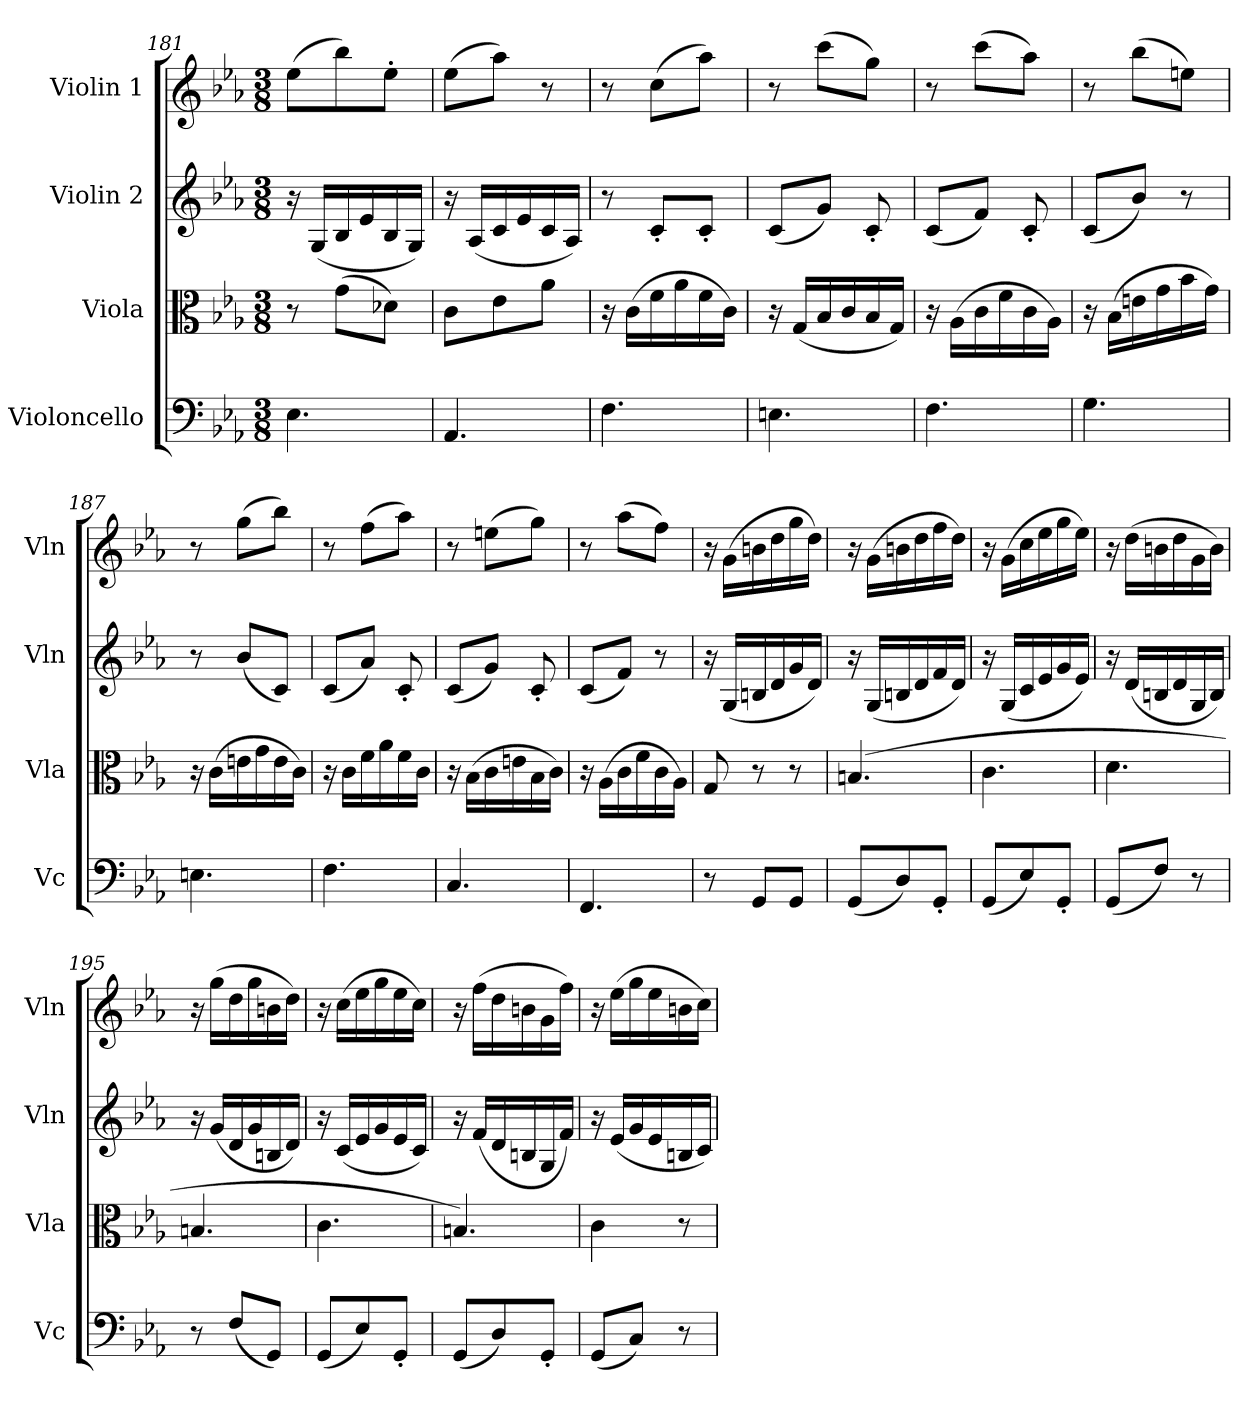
**kern	**kern	**kern	**kern
*part4	*part3	*part2	*part1
*staff4	*staff3	*staff2	*staff1
*I"Violoncello	*I"Viola	*I"Violin 2	*I"Violin 1
*I'Vc	*I'Vla	*I'Vln	*I'Vln
*clefF4	*clefC3	*clefG2	*clefG2
*k[b-e-a-]	*k[b-e-a-]	*k[b-e-a-]	*k[b-e-a-]
*M3/8	*M3/8	*M3/8	*M3/8
=181	=181	=181	=181
4.E-\	8r	16r	(>8ee-\L
.	.	(<16G/LL	.
.	(>8g\L	16B-/	8bb-\)
.	.	16e-/	.
.	8d-X\J)	16B-/	8ee-'\J
.	.	16G/JJ)	.
=182	=182	=182	=182
4.AA-/	8c\L	16r	(>8ee-\L
.	.	(<16A-/LL	.
.	8e-\	16c/	8aa-\J)
.	.	16e-/	.
.	8a-\J	16c/	8r
.	.	16A-/JJ)	.
=183	=183	=183	=183
4.F\	16r	8r	8r
.	(>16c\LL	.	.
.	16f\	8c'/L	(>8cc\L
.	16a-\	.	.
.	16f\	8c'/J	8aa-\J)
.	16c\JJ)	.	.
=184	=184	=184	=184
4.En\	16r	(<8c/L	8r
.	(<16G/LL	.	.
.	16B-/	8g/J)	(>8ccc\L
.	16c/	.	.
.	16B-/	8c'/	8gg\J)
.	16G/JJ)	.	.
=185	=185	=185	=185
4.F\	16r	(<8c/L	8r
.	(>16A-\LL	.	.
.	16c\	8f/J)	(>8ccc\L
.	16f\	.	.
.	16c\	8c'/	8aa-\J)
.	16A-\JJ)	.	.
=186	=186	=186	=186
4.G\	16r	(<8c/L	8r
.	(>16B-\LL	.	.
.	16en\	8b-/J)	(>8bb-\L
.	16g\	.	.
.	16b-\	8r	8een\J)
.	16g\JJ)	.	.
=187	=187	=187	=187
4.En\	16r	8r	8r
.	(>16c\LL	.	.
.	16en\	(<8b-/L	(>8gg\L
.	16g\	.	.
.	16e\	8c/J)	8bb-\J)
.	16c\JJ)	.	.
=188	=188	=188	=188
4.F\	16r	(<8c/L	8r
.	16c\LL	.	.
.	16f\	8a-/J)	(>8ff\L
.	16a-\	.	.
.	16f\	8c'/	8aa-\J)
.	16c\JJ	.	.
!!LO:LB:g=z
=189	=189	=189	=189
4.C/	16r	(<8c/L	8r
.	(>16B-\LL	.	.
.	16c\	8g/J)	(>8een\L
.	16en\	.	.
.	16B-\	8c'/	8gg\J)
.	16c\JJ)	.	.
=190	=190	=190	=190
4.FF/	16r	(<8c/L	8r
.	(>16A-\LL	.	.
.	16c\	8f/J)	(>8aa-\L
.	16f\	.	.
.	16c\	8r	8ff\J)
.	16A-\JJ)	.	.
=191	=191	=191	=191
8r	8G/	16r	16r
.	.	(<16G/LL	(>16g\LL
8GG/L	8r	16Bn/	16bn\
.	.	16d/	16dd\
8GG/J	8r	16g/	16gg\
.	.	16d/JJ)	16dd\JJ)
=192	=192	=192	=192
(<8GG/L	(>4.Bn/	16r	16r
.	.	(<16G/LL	(>16g\LL
8D/)	.	16Bn/	16bn\
.	.	16d/	16dd\
8GG'/J	.	16f/	16ff\
.	.	16d/JJ)	16dd\JJ)
=193	=193	=193	=193
(<8GG/L	4.c\	16r	16r
.	.	(<16G/LL	(>16g\LL
8E-/)	.	16c/	16cc\
.	.	16e-/	16ee-\
8GG'/J	.	16g/	16gg\
.	.	16e-/JJ)	16ee-\JJ)
=194	=194	=194	=194
(<8GG/L	4.d\	16r	16r
.	.	(<16d/LL	(>16dd\LL
8F/J)	.	16Bn/	16bn\
.	.	16d/	16dd\
8r	.	16G/	16g\
.	.	16B/JJ)	16b\JJ)
=195	=195	=195	=195
8r	4.Bn/	16r	16r
.	.	(<16g/LL	(>16gg\LL
(<8F/L	.	16d/	16dd\
.	.	16g/	16gg\
8GG/J)	.	16Bn/	16bn\
.	.	16d/JJ)	16dd\JJ)
=196	=196	=196	=196
(<8GG/L	4.c\	16r	16r
.	.	(<16c/LL	(>16cc\LL
8E-/)	.	16e-/	16ee-\
.	.	16g/	16gg\
8GG'/J	.	16e-/	16ee-\
.	.	16c/JJ)	16cc\JJ)
=197	=197	=197	=197
(<8GG/L	4.Bn/)	16r	16r
.	.	(<16f/LL	(>16ff\LL
8D/)	.	16d/	16dd\
.	.	16Bn/	16bn\
8GG'/J	.	16G/	16g\
.	.	16f/JJ)	16ff\JJ)
=198	=198	=198	=198
(<8GG/L	4c\	16r	16r
.	.	(<16e-/LL	(>16ee-\LL
8C/J)	.	16g/	16gg\
.	.	16e-/	16ee-\
8r	8r	16Bn/	16bn\
.	.	16c/JJ)	16cc\JJ)
=	=	=	=
*-	*-	*-	*-
